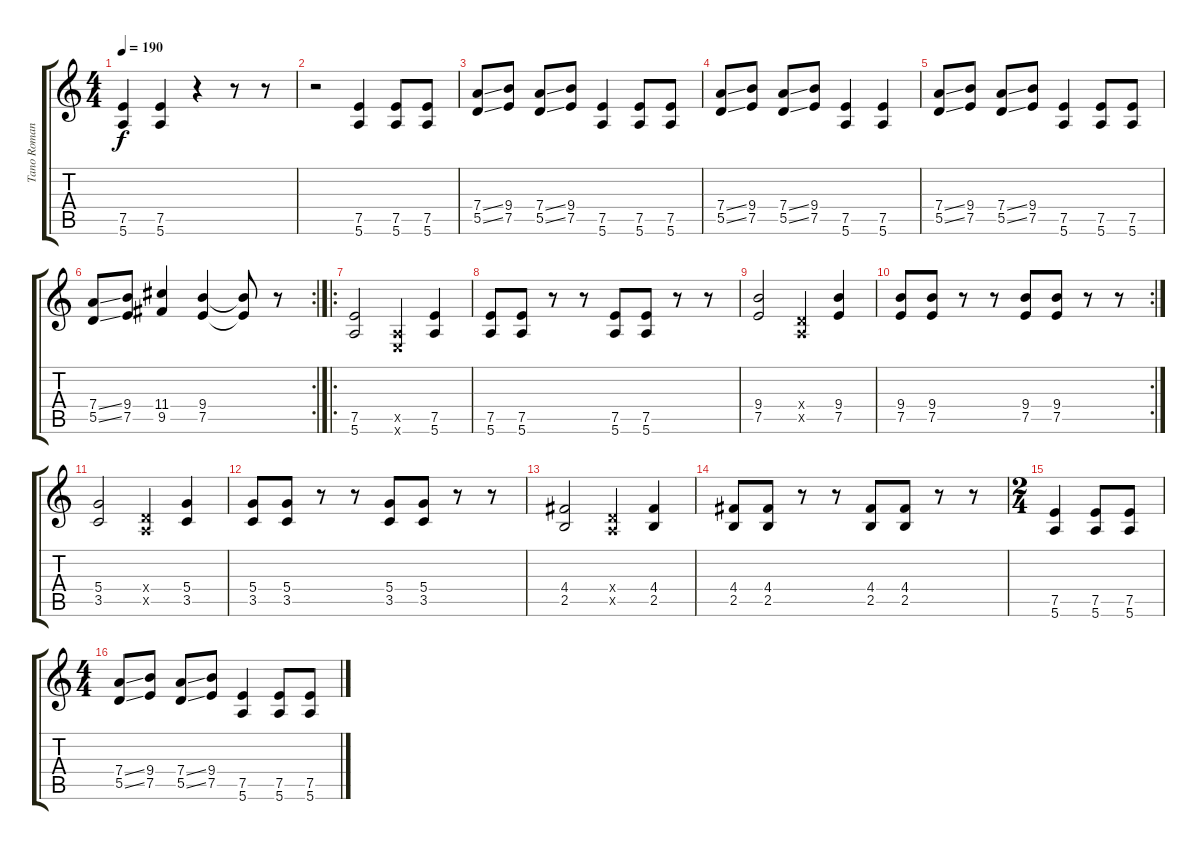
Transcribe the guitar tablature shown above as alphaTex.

\track ("Tano Romano" "Tano Roman") {instrument distortionguitar}
\staff {score tabs}
\tuning (E4 B3 G3 D3 A2 E2) {hide}
\ts (4 4)
\tempo 190
\clef g2
\ks c
(7.5 5.6).4{dy f} (7.5 5.6).4 r.4 r.8 r.8 |
r.2 (7.5 5.6).4 (7.5 5.6).8 (7.5 5.6).8 |
(7.4{ss} 5.5{ss}).8 (9.4 7.5).8 (7.4{ss} 5.5{ss}).8 (9.4 7.5).8 (7.5 5.6).4 (7.5 5.6).8 (7.5 5.6).8 |
(7.4{ss} 5.5{ss}).8 (9.4 7.5).8 (7.4{ss} 5.5{ss}).8 (9.4 7.5).8 (7.5 5.6).4 (7.5 5.6).4 |
(7.4{ss} 5.5{ss}).8 (9.4 7.5).8 (7.4{ss} 5.5{ss}).8 (9.4 7.5).8 (7.5 5.6).4 (7.5 5.6).8 (7.5 5.6).8 |
\rc 2
(7.4{ss} 5.5{ss}).8 (9.4 7.5).8 (11.4 9.5).4 (9.4 7.5).4 (9.4{t} 7.5{t}).8 r.8 |
\ro
(7.5 5.6).2 (0.5{x} 0.6{x}).4 (7.5 5.6).4 |
(7.5 5.6).8 (7.5 5.6).8 r.8 r.8 (7.5 5.6).8 (7.5 5.6).8 r.8 r.8 |
(9.4 7.5).2 (0.4{x} 0.5{x}).4 (9.4 7.5).4 |
\rc 2
(9.4 7.5).8 (9.4 7.5).8 r.8 r.8 (9.4 7.5).8 (9.4 7.5).8 r.8 r.8 |
(5.4 3.5).2 (0.4{x} 0.5{x}).4 (5.4 3.5).4 |
(5.4 3.5).8 (5.4 3.5).8 r.8 r.8 (5.4 3.5).8 (5.4 3.5).8 r.8 r.8 |
(4.4 2.5).2 (0.4{x} 0.5{x}).4 (4.4 2.5).4 |
(4.4 2.5).8 (4.4 2.5).8 r.8 r.8 (4.4 2.5).8 (4.4 2.5).8 r.8 r.8 |
\ts (2 4)
(7.5 5.6).4 (7.5 5.6).8 (7.5 5.6).8 |
\ts (4 4)
(7.4{ss} 5.5{ss}).8 (9.4 7.5).8 (7.4{ss} 5.5{ss}).8 (9.4 7.5).8 (7.5 5.6).4 (7.5 5.6).8 (7.5 5.6).8
